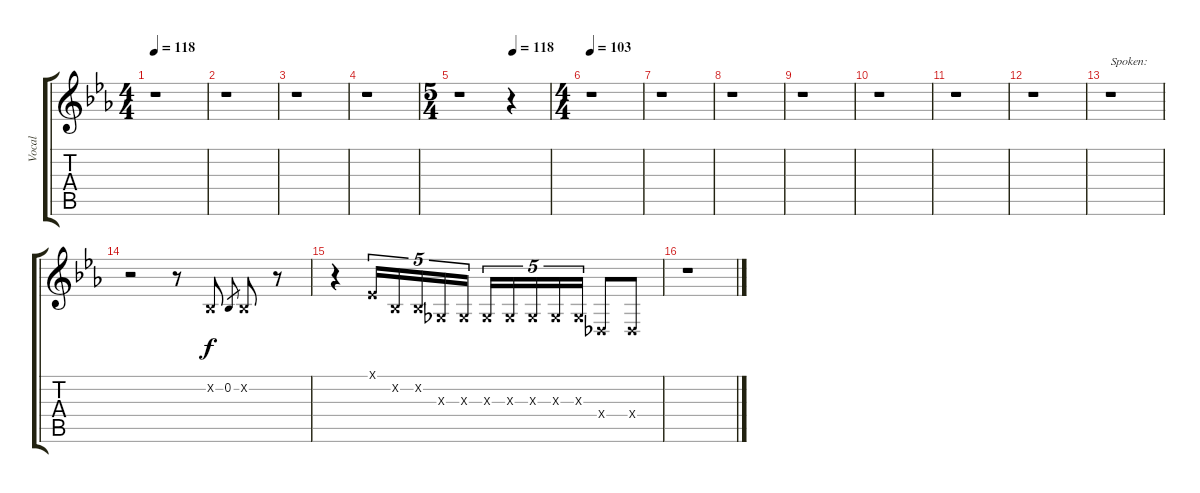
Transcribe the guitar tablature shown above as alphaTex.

\track ("Vocal" "Vocal") {instrument voiceoohs}
\staff {score tabs}
\tuning (Eb4 Bb3 Gb3 Db3 Ab2 Eb2) {hide}
\ts (4 4)
\tempo 118
\clef g2
\ks eb
r.1{dy f instrument voiceoohs} |
r.1 |
r.1 |
r.1 |
\ts (5 4)
\tempo (118 0.6)
r.1 r.4 |
\ts (4 4)
\tempo 103
r.1 |
r.1 |
r.1 |
r.1 |
r.1 |
r.1 |
r.1 |
r.1{txt "Spoken:"} |
r.2 r.8 0.2{x}.8{volume 2 instrument lead8bassandlead} 0.2.8{gr} 0.2{x}.8 r.8 |
r.4 0.1{x}.16{tu (5 4)} 0.2{x}.16{tu (5 4)} 0.2{x}.16{tu (5 4)} 0.3{x}.16{tu (5 4)} 0.3{x}.16{tu (5 4)} 0.3{x}.16{tu (5 4)} 0.3{x}.16{tu (5 4)} 0.3{x}.16{tu (5 4)} 0.3{x}.16{tu (5 4)} 0.3{x}.16{tu (5 4)} 0.4{x}.8 0.4{x}.8 |
r.1
